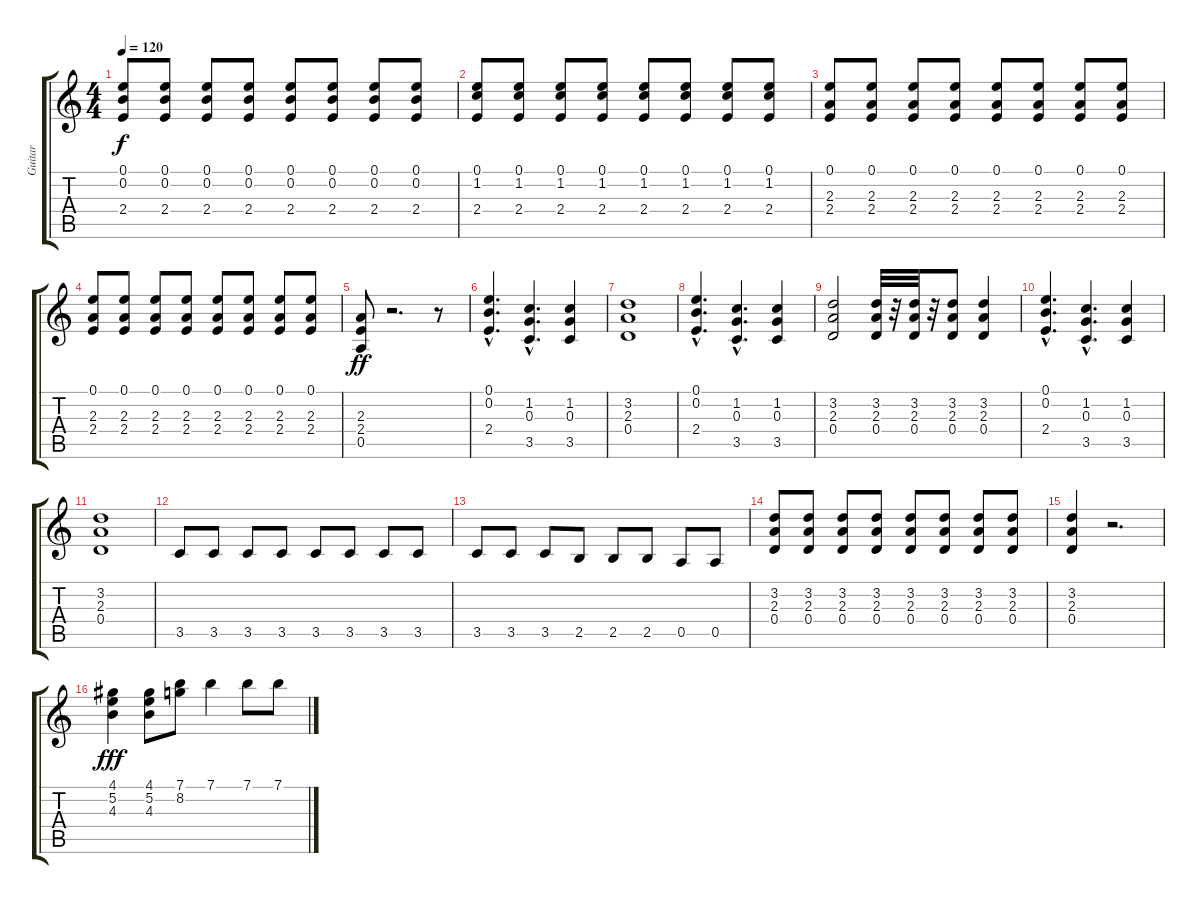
\track ("Guitar " "Guitar ") {instrument electricguitarclean}
\staff {score tabs}
\tuning (E4 B3 G3 D3 A2 E2) {hide}
\ts (4 4)
\tempo 120
\clef g2
\ks c
(0.1 0.2 2.4).8{dy f} (0.1 0.2 2.4).8 (0.1 0.2 2.4).8 (0.1 0.2 2.4).8 (0.1 0.2 2.4).8 (0.1 0.2 2.4).8 (0.1 0.2 2.4).8 (0.1 0.2 2.4).8 |
(0.1 1.2 2.4).8 (0.1 1.2 2.4).8 (0.1 1.2 2.4).8 (0.1 1.2 2.4).8 (0.1 1.2 2.4).8 (0.1 1.2 2.4).8 (0.1 1.2 2.4).8 (0.1 1.2 2.4).8 |
(0.1 2.3 2.4).8 (0.1 2.3 2.4).8 (0.1 2.3 2.4).8 (0.1 2.3 2.4).8 (0.1 2.3 2.4).8 (0.1 2.3 2.4).8 (0.1 2.3 2.4).8 (0.1 2.3 2.4).8 |
(0.1 2.3 2.4).8 (0.1 2.3 2.4).8 (0.1 2.3 2.4).8 (0.1 2.3 2.4).8 (0.1 2.3 2.4).8 (0.1 2.3 2.4).8 (0.1 2.3 2.4).8 (0.1 2.3 2.4).8{balance 8} |
(2.3 2.4 0.5).8{dy ff instrument distortionguitar} r.2{d} r.8 |
(0.1{hac} 0.2{hac} 2.4{hac}).4{d instrument overdrivenguitar} (1.2{hac} 0.3{hac} 3.5{hac}).4{d} (1.2 0.3 3.5).4 |
(3.2 2.3 0.4).1 |
(0.1{hac} 0.2{hac} 2.4{hac}).4{d} (1.2{hac} 0.3{hac} 3.5{hac}).4{d} (1.2 0.3 3.5).4 |
(3.2 2.3 0.4).2 (3.2 2.3 0.4).32 r.32 (3.2 2.3 0.4).32 r.32 (3.2 2.3 0.4).8 (3.2 2.3 0.4).4 |
(0.1{hac} 0.2{hac} 2.4{hac}).4{d} (1.2{hac} 0.3{hac} 3.5{hac}).4{d} (1.2 0.3 3.5).4 |
(3.2 2.3 0.4).1 |
3.5.8 3.5.8 3.5.8 3.5.8 3.5.8 3.5.8 3.5.8 3.5.8 |
3.5.8 3.5.8 3.5.8 2.5.8 2.5.8 2.5.8 0.5.8 0.5.8 |
(3.2 2.3 0.4).8 (3.2 2.3 0.4).8 (3.2 2.3 0.4).8 (3.2 2.3 0.4).8 (3.2 2.3 0.4).8 (3.2 2.3 0.4).8 (3.2 2.3 0.4).8 (3.2 2.3 0.4).8 |
(3.2 2.3 0.4).4 r.2{d} |
(4.1 5.2 4.3).4{dy fff} (4.1 5.2 4.3).8 (7.1 8.2).8 7.1.4 7.1.8 7.1.8
